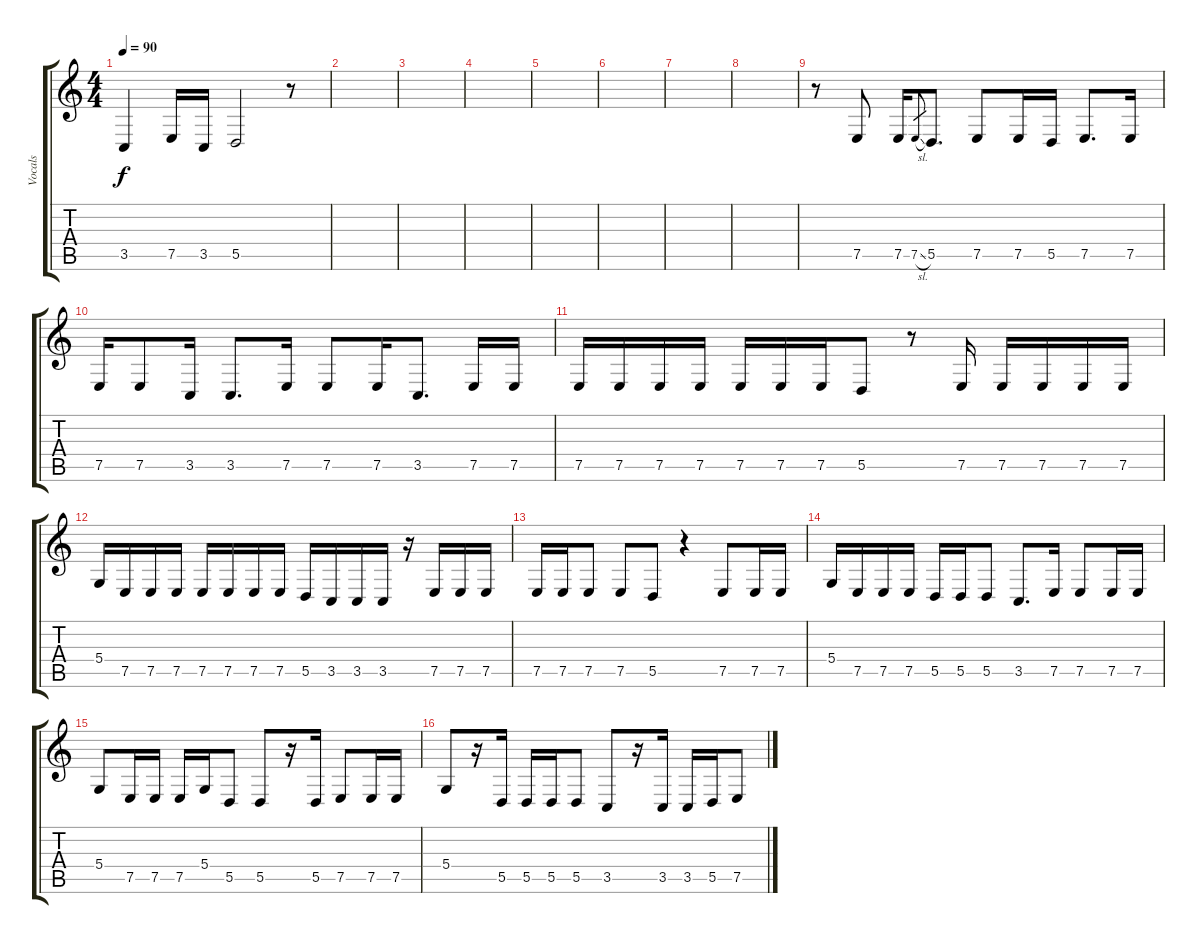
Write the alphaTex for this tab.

\track ("Vocals" "Vocals") {instrument altosax}
\staff {score tabs}
\tuning (E4 B3 G3 D3 A2 E2) {hide}
\ts (4 4)
\tempo 90
\clef g2
\ks c
3.5{t}.4{dy f} 7.5.16 3.5.16 5.5.2 r.8 |
|
|
|
|
|
|
|
r.8 7.5.8 7.5.16 7.5{sl}.8{gr} 5.5.8{d} 7.5.8 7.5.16 5.5.16 7.5.8{d} 7.5.16 |
7.5.16 7.5.8 3.5.16 3.5.8{d} 7.5.16 7.5.8 7.5.16 3.5.8{d} 7.5.16 7.5.16 |
7.5.16 7.5.16 7.5.16 7.5.16 7.5.16 7.5.16 7.5.16 5.5.8 r.8 7.5.16 7.5.16 7.5.16 7.5.16 7.5.16 |
5.4.16 7.5.16 7.5.16 7.5.16 7.5.16 7.5.16 7.5.16 7.5.16 5.5.16 3.5.16 3.5.16 3.5.16 r.16 7.5.16 7.5.16 7.5.16 |
7.5.16 7.5.16 7.5.8 7.5.8 5.5.8 r.4 7.5.8 7.5.16 7.5.16 |
5.4.16 7.5.16 7.5.16 7.5.16 5.5.16 5.5.16 5.5.8 3.5.8{d} 7.5.16 7.5.8 7.5.16 7.5.16 |
5.4.8 7.5.16 7.5.16 7.5.16 5.4.16 5.5.8 5.5.8 r.16 5.5.16 7.5.8 7.5.16 7.5.16 |
5.4.8 r.16 5.5.16 5.5.16 5.5.16 5.5.8 3.5.8 r.16 3.5.16 3.5.16 5.5.16 7.5.8
